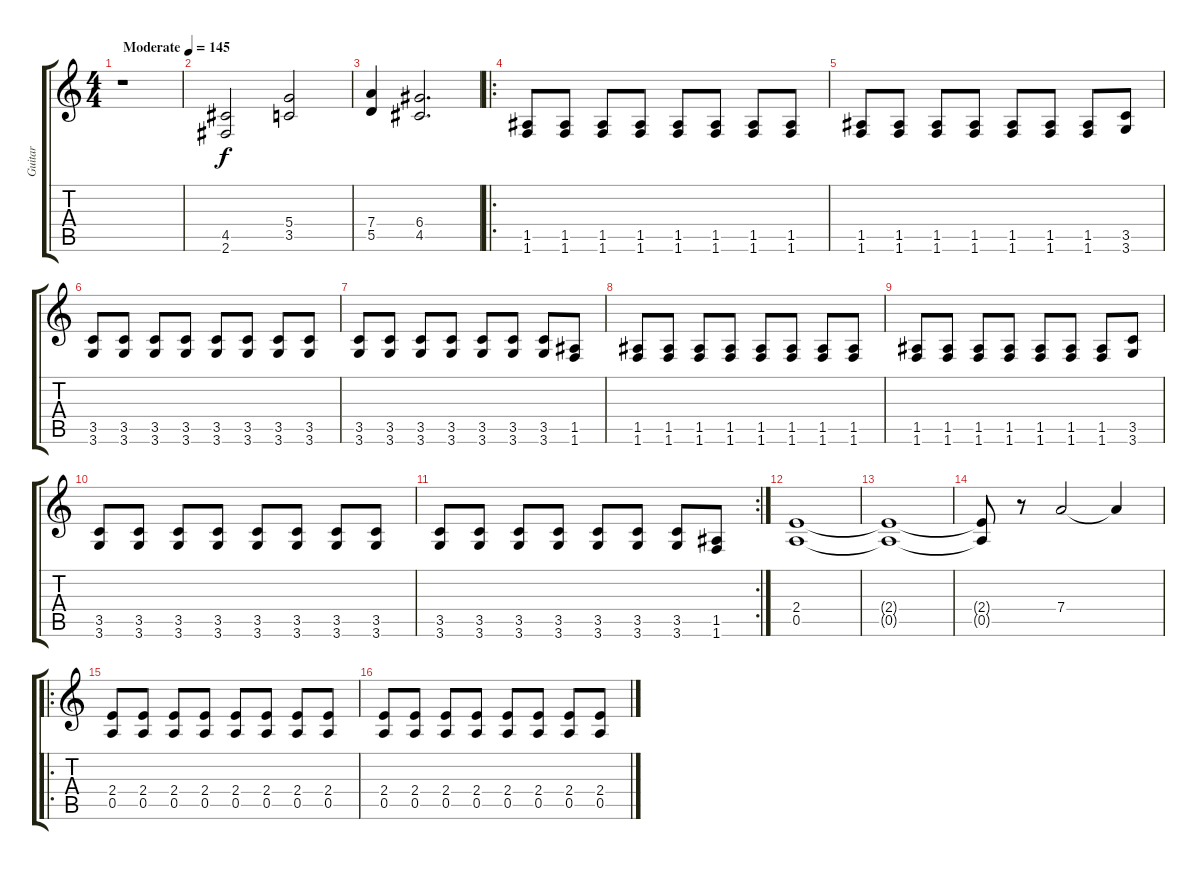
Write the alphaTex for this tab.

\track ("Guitar" "Guitar") {instrument distortionguitar}
\staff {score tabs}
\tuning (E4 B3 G3 D3 A2 E2) {hide}
\ts (4 4)
\tempo (145 "Moderate")
\clef g2
\ks c
r.1{dy f instrument distortionguitar} |
(4.5 2.6).2 (5.4 3.5).2 |
(7.4 5.5).4 (6.4 4.5).2{d} |
\ro
(1.5 1.6).8 (1.5 1.6).8 (1.5 1.6).8 (1.5 1.6).8 (1.5 1.6).8 (1.5 1.6).8 (1.5 1.6).8 (1.5 1.6).8 |
(1.5 1.6).8 (1.5 1.6).8 (1.5 1.6).8 (1.5 1.6).8 (1.5 1.6).8 (1.5 1.6).8 (1.5 1.6).8 (3.5 3.6).8 |
(3.5 3.6).8 (3.5 3.6).8 (3.5 3.6).8 (3.5 3.6).8 (3.5 3.6).8 (3.5 3.6).8 (3.5 3.6).8 (3.5 3.6).8 |
(3.5 3.6).8 (3.5 3.6).8 (3.5 3.6).8 (3.5 3.6).8 (3.5 3.6).8 (3.5 3.6).8 (3.5 3.6).8 (1.5 1.6).8 |
(1.5 1.6).8 (1.5 1.6).8 (1.5 1.6).8 (1.5 1.6).8 (1.5 1.6).8 (1.5 1.6).8 (1.5 1.6).8 (1.5 1.6).8 |
(1.5 1.6).8 (1.5 1.6).8 (1.5 1.6).8 (1.5 1.6).8 (1.5 1.6).8 (1.5 1.6).8 (1.5 1.6).8 (3.5 3.6).8 |
(3.5 3.6).8 (3.5 3.6).8 (3.5 3.6).8 (3.5 3.6).8 (3.5 3.6).8 (3.5 3.6).8 (3.5 3.6).8 (3.5 3.6).8 |
\rc 2
(3.5 3.6).8 (3.5 3.6).8 (3.5 3.6).8 (3.5 3.6).8 (3.5 3.6).8 (3.5 3.6).8 (3.5 3.6).8 (1.5 1.6).8 |
(2.4 0.5).1 |
(2.4{t} 0.5{t}).1 |
(2.4{t} 0.5{t}).8 r.8 7.4.2 7.4{t}.4 |
\ro
(2.4 0.5).8 (2.4 0.5).8 (2.4 0.5).8 (2.4 0.5).8 (2.4 0.5).8 (2.4 0.5).8 (2.4 0.5).8 (2.4 0.5).8 |
(2.4 0.5).8 (2.4 0.5).8 (2.4 0.5).8 (2.4 0.5).8 (2.4 0.5).8 (2.4 0.5).8 (2.4 0.5).8 (2.4 0.5).8
